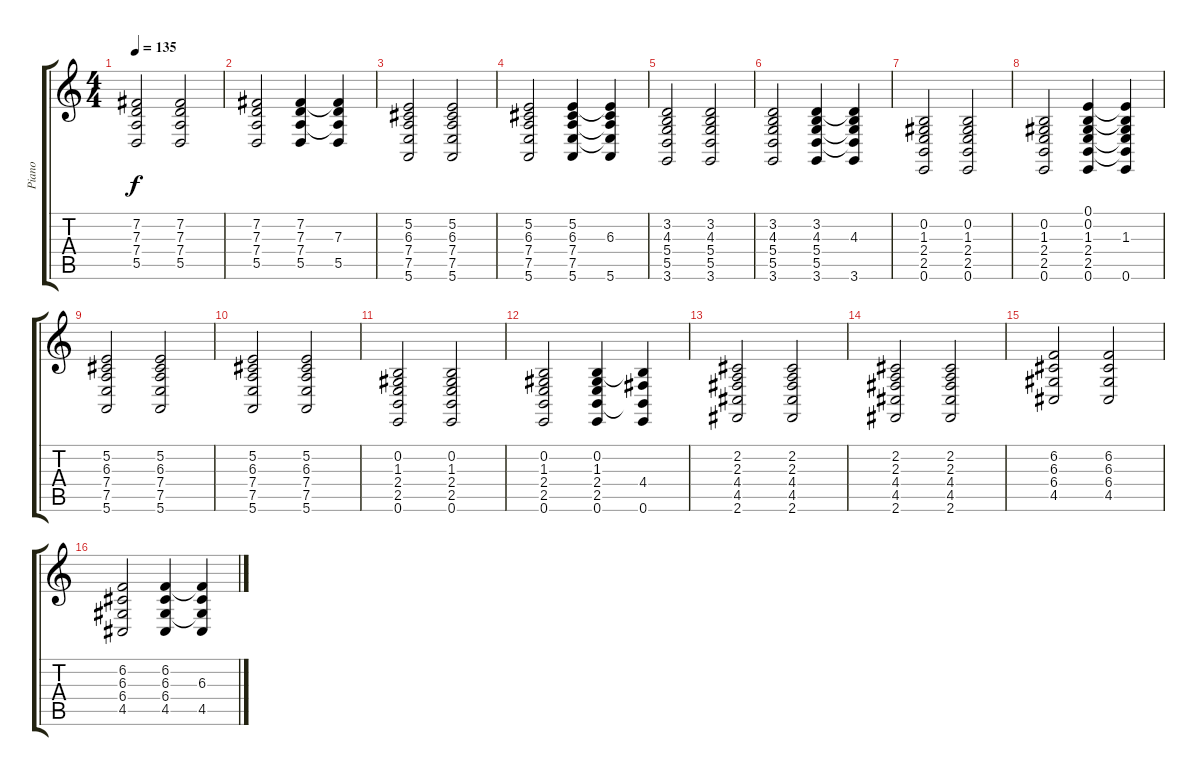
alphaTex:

\track ("Piano" "Piano") {instrument acousticgrandpiano}
\staff {score tabs}
\tuning (E4 B3 G3 D3 A2 E2) {hide}
\ts (4 4)
\tempo 135
\clef g2
\ks c
(7.2 7.3 7.4 5.5).2{dy f} (7.2 7.3 7.4 5.5).2 |
(7.2 7.3 7.4 5.5).2 (7.2 7.3 7.4 5.5).4 (7.2{t} 7.3 7.4{t} 5.5).4 |
(5.2 6.3 7.4 7.5 5.6).2 (5.2 6.3 7.4 7.5 5.6).2 |
(5.2 6.3 7.4 7.5 5.6).2 (5.2 6.3 7.4 7.5 5.6).4 (5.2{t} 6.3 7.4{t} 7.5{t} 5.6).4 |
(3.2 4.3 5.4 5.5 3.6).2 (3.2 4.3 5.4 5.5 3.6).2 |
(3.2 4.3 5.4 5.5 3.6).2 (3.2 4.3 5.4 5.5 3.6).4 (3.2{t} 4.3 5.4{t} 5.5{t} 3.6).4 |
(0.2 1.3 2.4 2.5 0.6).2 (0.2 1.3 2.4 2.5 0.6).2 |
(0.2 1.3 2.4 2.5 0.6).2 (0.1 0.2 1.3 2.4 2.5 0.6).4 (0.1{t} 0.2{t} 1.3 2.4{t} 2.5{t} 0.6).4 |
(5.2 6.3 7.4 7.5 5.6).2 (5.2 6.3 7.4 7.5 5.6).2 |
(5.2 6.3 7.4 7.5 5.6).2 (5.2 6.3 7.4 7.5 5.6).2 |
(0.2 1.3 2.4 2.5 0.6).2 (0.2 1.3 2.4 2.5 0.6).2 |
(0.2 1.3 2.4 2.5 0.6).2 (0.2 1.3 2.4 2.5 0.6).4 (0.2{t} 4.4 2.5{t} 0.6).4 |
(2.2 2.3 4.4 4.5 2.6).2 (2.2 2.3 4.4 4.5 2.6).2 |
(2.2 2.3 4.4 4.5 2.6).2 (2.2 2.3 4.4 4.5 2.6).2 |
(6.2 6.3 6.4 4.5).2 (6.2 6.3 6.4 4.5).2 |
(6.2 6.3 6.4 4.5).2 (6.2 6.3 6.4 4.5).4 (6.2{t} 6.3 6.4{t} 4.5).4
